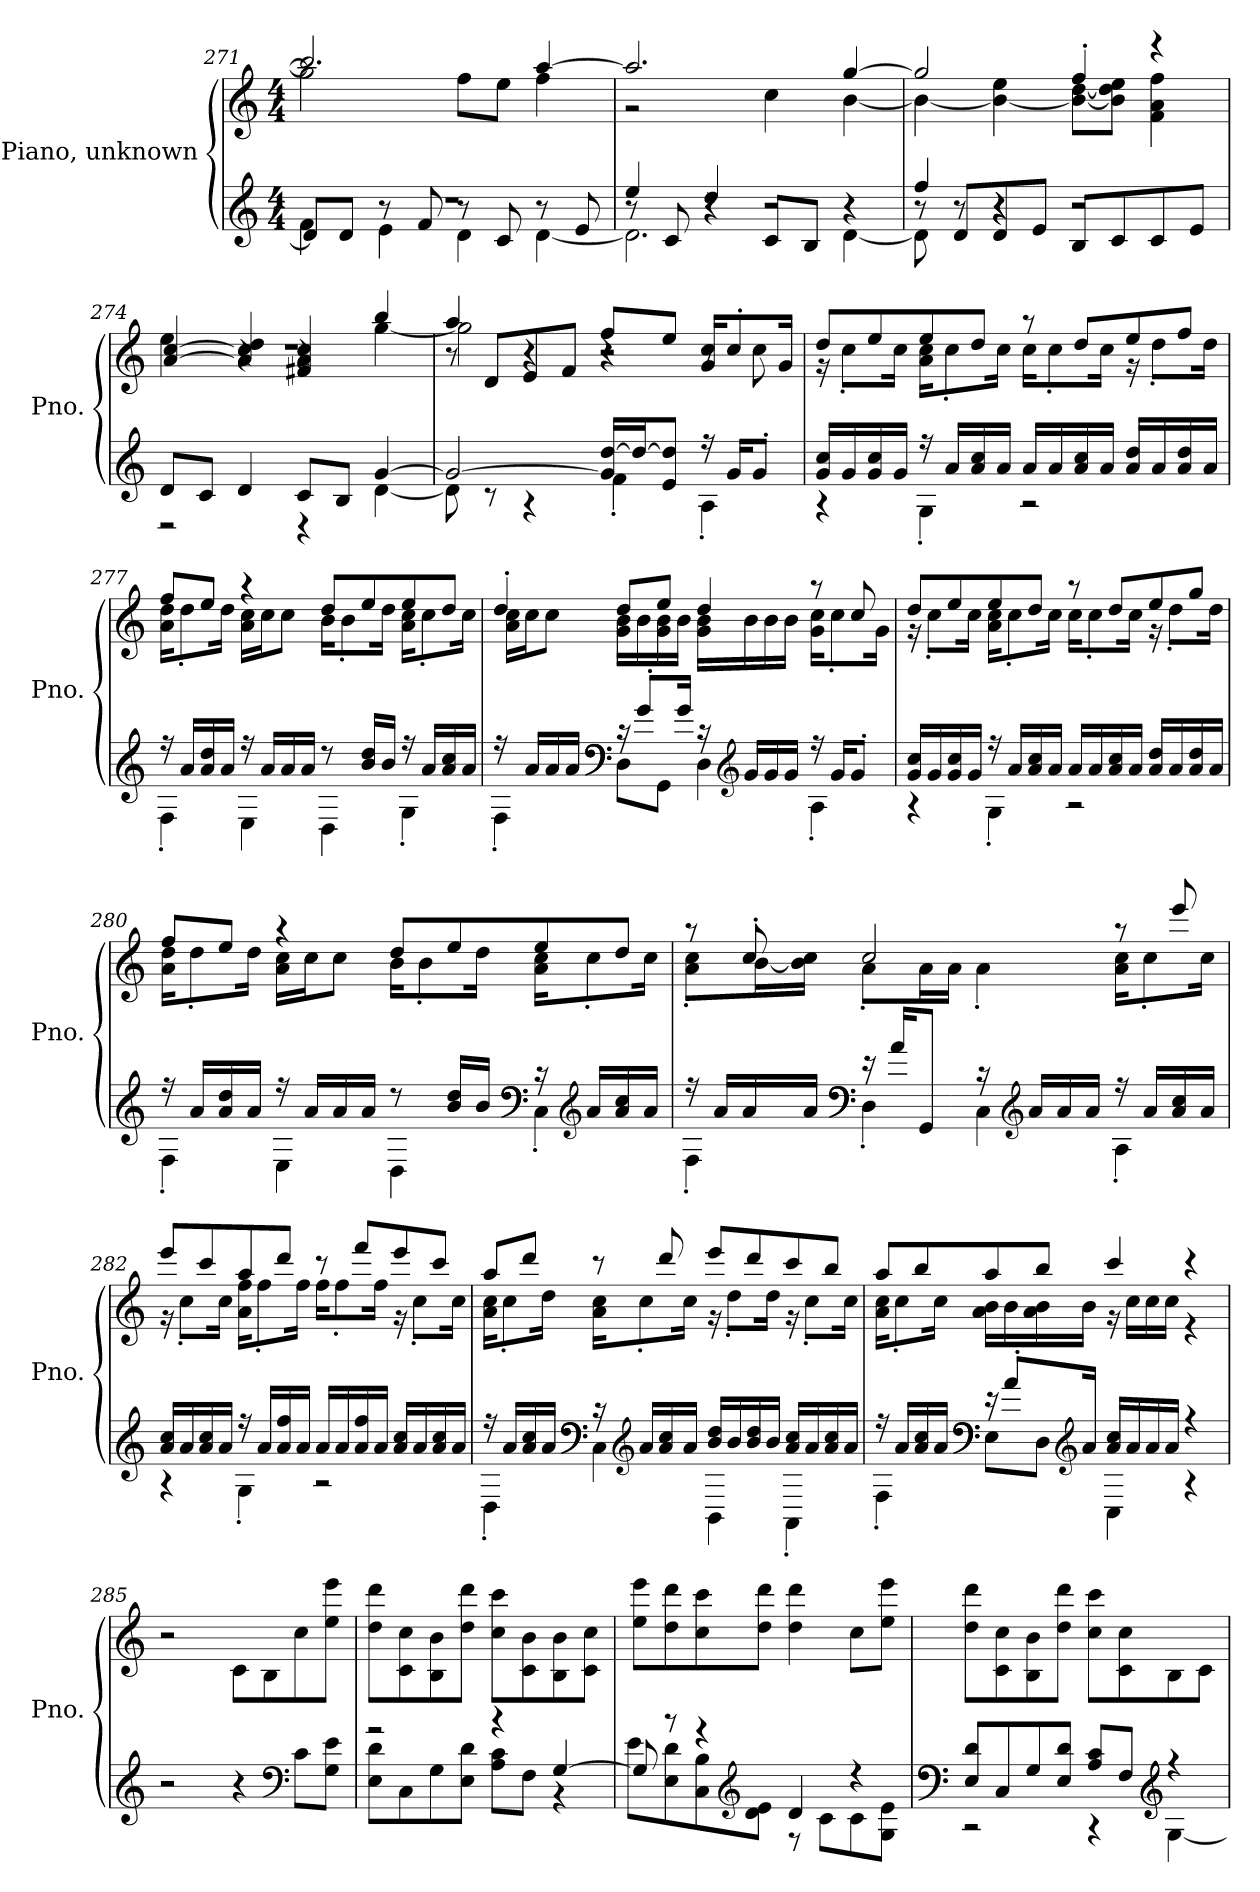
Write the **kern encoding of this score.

**kern	**kern
*part1	*part1
*staff2	*staff1
*I"Piano, unknown	*
*I'Pno.	*
*clefG2	*clefG2
*k[]	*k[]
*M4/4	*M4/4
=271	=271
*^	*^
*	*^	*	*
1r	4f\	8d/L]	2.bb/]	2gg\]
.	.	8d/J	.	.
.	4e\	8r	.	.
.	.	8f/	.	.
.	4d\	8r	.	8ff\L
.	.	8c/	.	8ee\J
.	[4d\	8r	[4aa/	4ff\
.	.	8e/	.	.
!!LO:LB:g=z	!!
=272	=272	=272	=272	=272
4ee/	2.d\]	8r	2.aa/]	2r
.	.	8c/	.	.
4r	.	4dd/	.	.
2r	.	8c/L	.	4cc\
.	.	8B/J	.	.
.	[4d\	4r	[4gg/	[4b\
=273	=273	=273	=273	=273
4ff/	8d\]	8r	2gg/]	4b\_
.	8r	8d/L	.	.
4r	4r	8d/	.	4b\_ 4ee\
.	.	8e/J	.	.
2r	2r	8B/L	4ff'/	8b\_ [8dd\L
.	.	8c/	.	8b\] 8dd\] 8ee\J
.	.	8c/	4r	4f\ 4a\ 4ff\
.	.	8e/J	.	.
*	*v	*v	*	*
=274	=274	=274	=274
*	*	*	*^
8d/L	2r	1r	4ee\	[4a/ [4cc/
8c/J	.	.	.	.
4d/	.	.	4r	4a/] 4cc/] 4dd/
8c/L	4r	.	4r	4f#X/ 4a/ 4cc/
8B/J	.	.	.	.
[4g/	[4d\	.	[4gg\	4bb/
=275	=275	=275	=275	=275
2g/_	8d\]	4aa/	2gg\]	8r
.	8r	.	.	8d/L
.	4r	4r	.	8e/
.	.	.	.	8f/J
16g/] [16dd/LL	4f'\	2r	4r	8ff/L
16dd/J_	.	.	.	.
8e/ 8dd/]J	.	.	.	8ee/J
16r	4A'\	.	8r	16g/ 16cc/KL
16g/KL	.	.	.	8cc'/
8g'/J	.	.	8cc\	.
.	.	.	.	16g/Jk
*	*	*	*v	*v
!!LO:PB:g=z
=276	=276	=276	=276
16g/ 16cc/LL	4r	8dd/L	16r
16g/	.	.	8cc'\L
16g/ 16cc/	.	8ee/	.
16g/JJ	.	.	16cc\Jk
16r	4G'\	8ee/	16a\ 16cc\KL
16a/LL	.	.	8cc'\
16a/ 16cc/	.	8dd/J	.
16a/JJ	.	.	16cc\Jk
16a/LL	2r	8r	16cc\KL
16a/	.	.	8cc'\
16a/ 16cc/	.	8dd/L	.
16a/JJ	.	.	16cc\Jk
16a/ 16dd/LL	.	8ee/	16r
16a/	.	.	8dd'\L
16a/ 16dd/	.	8ff/J	.
16a/JJ	.	.	16dd\Jk
=277	=277	=277	=277
16r	4F'\	8ff/L	16a\ 16dd\KL
16a/LL	.	.	8dd'\
16a/ 16dd/	.	8ee/J	.
16a/JJ	.	.	16dd\Jk
16r	4E\	4r	16a\ 16cc\LL
16a/LL	.	.	16cc\J
16a/	.	.	8cc\J
16a/JJ	.	.	.
8r	4D\	8dd/L	16b\KL
.	.	.	8b'\
16b/ 16dd/LL	.	8ee/	.
16b/JJ	.	.	16dd\Jk
16r	4G'\	8ee/	16a\ 16cc\KL
16a/LL	.	.	8cc'\
16a/ 16cc/	.	8dd/J	.
16a/JJ	.	.	16cc\Jk
!!LO:LB:g=z	!!
=278	=278	=278	=278
16r	4F'\	4dd'/	16a\ 16cc\LL
16a/LL	.	.	16cc\J
16a/	.	.	8cc\J
16a/JJ	.	.	.
*clefF4	*	*	*
16r	8D\L	8dd/L	16g\ 16b\LL
8g'/L	.	.	16b\
.	8GG\J	8ee/J	16g\ 16b\
16g/Jk	.	.	16b\JJ
16r	4D\	4dd/	16g\ 16b\LL
*clefG2	*	*	*
16g/LL	.	.	16b\
16g/	.	.	16b\
16g/JJ	.	.	16b\JJ
16r	4A'\	8r	16g\ 16cc\KL
16g/KL	.	.	8cc'\
8g'/J	.	8cc/	.
.	.	.	16g\Jk
=279	=279	=279	=279
16g/ 16cc/LL	4r	8dd/L	16r
16g/	.	.	8cc'\L
16g/ 16cc/	.	8ee/	.
16g/JJ	.	.	16cc\Jk
16r	4G'\	8ee/	16a\ 16cc\KL
16a/LL	.	.	8cc'\
16a/ 16cc/	.	8dd/J	.
16a/JJ	.	.	16cc\Jk
16a/LL	2r	8r	16cc\KL
16a/	.	.	8cc'\
16a/ 16cc/	.	8dd/L	.
16a/JJ	.	.	16cc\Jk
16a/ 16dd/LL	.	8ee/	16r
16a/	.	.	8dd'\L
16a/ 16dd/	.	8gg/J	.
16a/JJ	.	.	16dd\Jk
!!LO:LB:g=z	!!
=280	=280	=280	=280
16r	4F'\	8ff/L	16a\ 16dd\KL
16a/LL	.	.	8dd'\
16a/ 16dd/	.	8ee/J	.
16a/JJ	.	.	16dd\Jk
16r	4E\	4r	16a\ 16cc\LL
16a/LL	.	.	16cc\J
16a/	.	.	8cc\J
16a/JJ	.	.	.
8r	4D\	8dd/L	16b\KL
.	.	.	8b'\
16b/ 16dd/LL	.	8ee/	.
16b/JJ	.	.	16dd\Jk
*clefF4	*	*	*
16r	4C'\	8ee/	16a\ 16cc\KL
*clefG2	*	*	*
16a/LL	.	.	8cc'\
16a/ 16cc/	.	8dd/J	.
16a/JJ	.	.	16cc\Jk
=281	=281	=281	=281
16r	4F'\	8r	8a\' 8cc\'L
16a/LL	.	.	.
16a/	.	8cc'/	[16b\L
16a/JJ	.	.	16b\] 16cc\JJ
*clefF4	*	*	*
16r	4D'\	2cc/	8a'\L
16a/KL	.	.	.
8GG/J	.	.	16a\L
.	.	.	16a\JJ
16r	4C\	.	4a'\
*clefG2	*	*	*
16a/LL	.	.	.
16a/	.	.	.
16a/JJ	.	.	.
16r	4A'\	8r	16a\ 16cc\KL
16a/LL	.	.	8cc'\
16a/ 16cc/	.	8eee/	.
16a/JJ	.	.	16cc\Jk
!!LO:LB:g=z	!!
=282	=282	=282	=282
16a/ 16cc/LL	4r	8eee/L	16r
16a/	.	.	8cc'\L
16a/ 16cc/	.	8ccc/	.
16a/JJ	.	.	16cc\Jk
16r	4G'\	8aa/	16a\ 16ff\KL
16a/LL	.	.	8ff'\
16a/ 16ff/	.	8ddd/J	.
16a/JJ	.	.	16ff\Jk
16a/LL	2r	8r	16ff\KL
16a/	.	.	8ff'\
16a/ 16ff/	.	8fff/L	.
16a/JJ	.	.	16ff\Jk
16a/ 16cc/LL	.	8eee/	16r
16a/	.	.	8cc'\L
16a/ 16cc/	.	8ccc/J	.
16a/JJ	.	.	16cc\Jk
=283	=283	=283	=283
16r	4D'\	8aa/L	16a\ 16cc\KL
16a/LL	.	.	8cc'\
16a/ 16cc/	.	8ddd/J	.
16a/JJ	.	.	16dd\Jk
*clefF4	*	*	*
16r	4C\	8r	16a\ 16cc\KL
*clefG2	*	*	*
16a/LL	.	.	8cc'\
16a/ 16cc/	.	8ddd/	.
16a/JJ	.	.	16cc\Jk
16b/ 16dd/LL	4BB\	8eee/L	16r
16b/	.	.	8dd'\L
16b/ 16dd/	.	8ddd/	.
16b/JJ	.	.	16dd\Jk
16a/ 16cc/LL	4AA'\	8ccc/	16r
16a/	.	.	8cc'\L
16a/ 16cc/	.	8bb/J	.
16a/JJ	.	.	16cc\Jk
!!LO:LB:g=z	!!
=284	=284	=284	=284
16r	4F'\	8aa/L	16a\ 16cc\KL
16a/LL	.	.	8cc'\
16a/ 16cc/	.	8bb/	.
16a/JJ	.	.	16cc\Jk
*clefF4	*	*	*
16r	8E\L	8aa/	16a\ 16b\LL
8a'/L	.	.	16b\
.	8D\J	8bb/J	16a\ 16b\
*clefG2	*	*	*
16a/Jk	.	.	16b\JJ
16a/ 16cc/LL	4C\	4ccc/	16r
16a/	.	.	16cc\LL
16a/	.	.	16cc\
16a/JJ	.	.	16cc\JJ
4r	4r	4r	4r
*v	*v	*	*
*	*v	*v
=285	=285
2r	2r
4r	8c\L
.	8B\
*clefF4	*
8c\L	8cc\
8G\ 8e\J	8ee\ 8eee\J
=286	=286
*^	*
2r	8E\ 8d\L	8dd\ 8ddd\L
.	8C\	8c\ 8cc\
.	8G\	8B\ 8b\
.	8E\ 8d\J	8dd\ 8ddd\J
4r	8A\ 8c\L	8cc\ 8ccc\L
.	8F\J	8c\ 8b\
[4G/	4r	8B\ 8b\
.	.	8c\ 8cc\J
!!LO:LB:g=z
=287	=287	=287
8G/]	8e\L	8ee\ 8eee\L
8r	8E\ 8d\	8dd\ 8ddd\
4r	8C\ 8B\	8cc\ 8ccc\
*clefG2	*	*
.	8d\ 8e\J	8dd\ 8ddd\J
4d/	8r	4dd\ 4ddd\
.	8c\L	.
4r	8c\	8cc\L
.	8G\ 8e\J	8ee\ 8eee\J
=288	=288	=288
*clefF4	*	*
8E/ 8d/L	2r	8dd\ 8ddd\L
8C/	.	8c\ 8cc\
8G/	.	8B\ 8b\
8E/ 8d/J	.	8dd\ 8ddd\J
8A/ 8c/L	4r	8cc\ 8ccc\L
8F/J	.	8c\ 8cc\
*clefG2	*	*
4r	[4G\	8B\
.	.	8c\J
*v	*v	*
=	=
*-	*-
